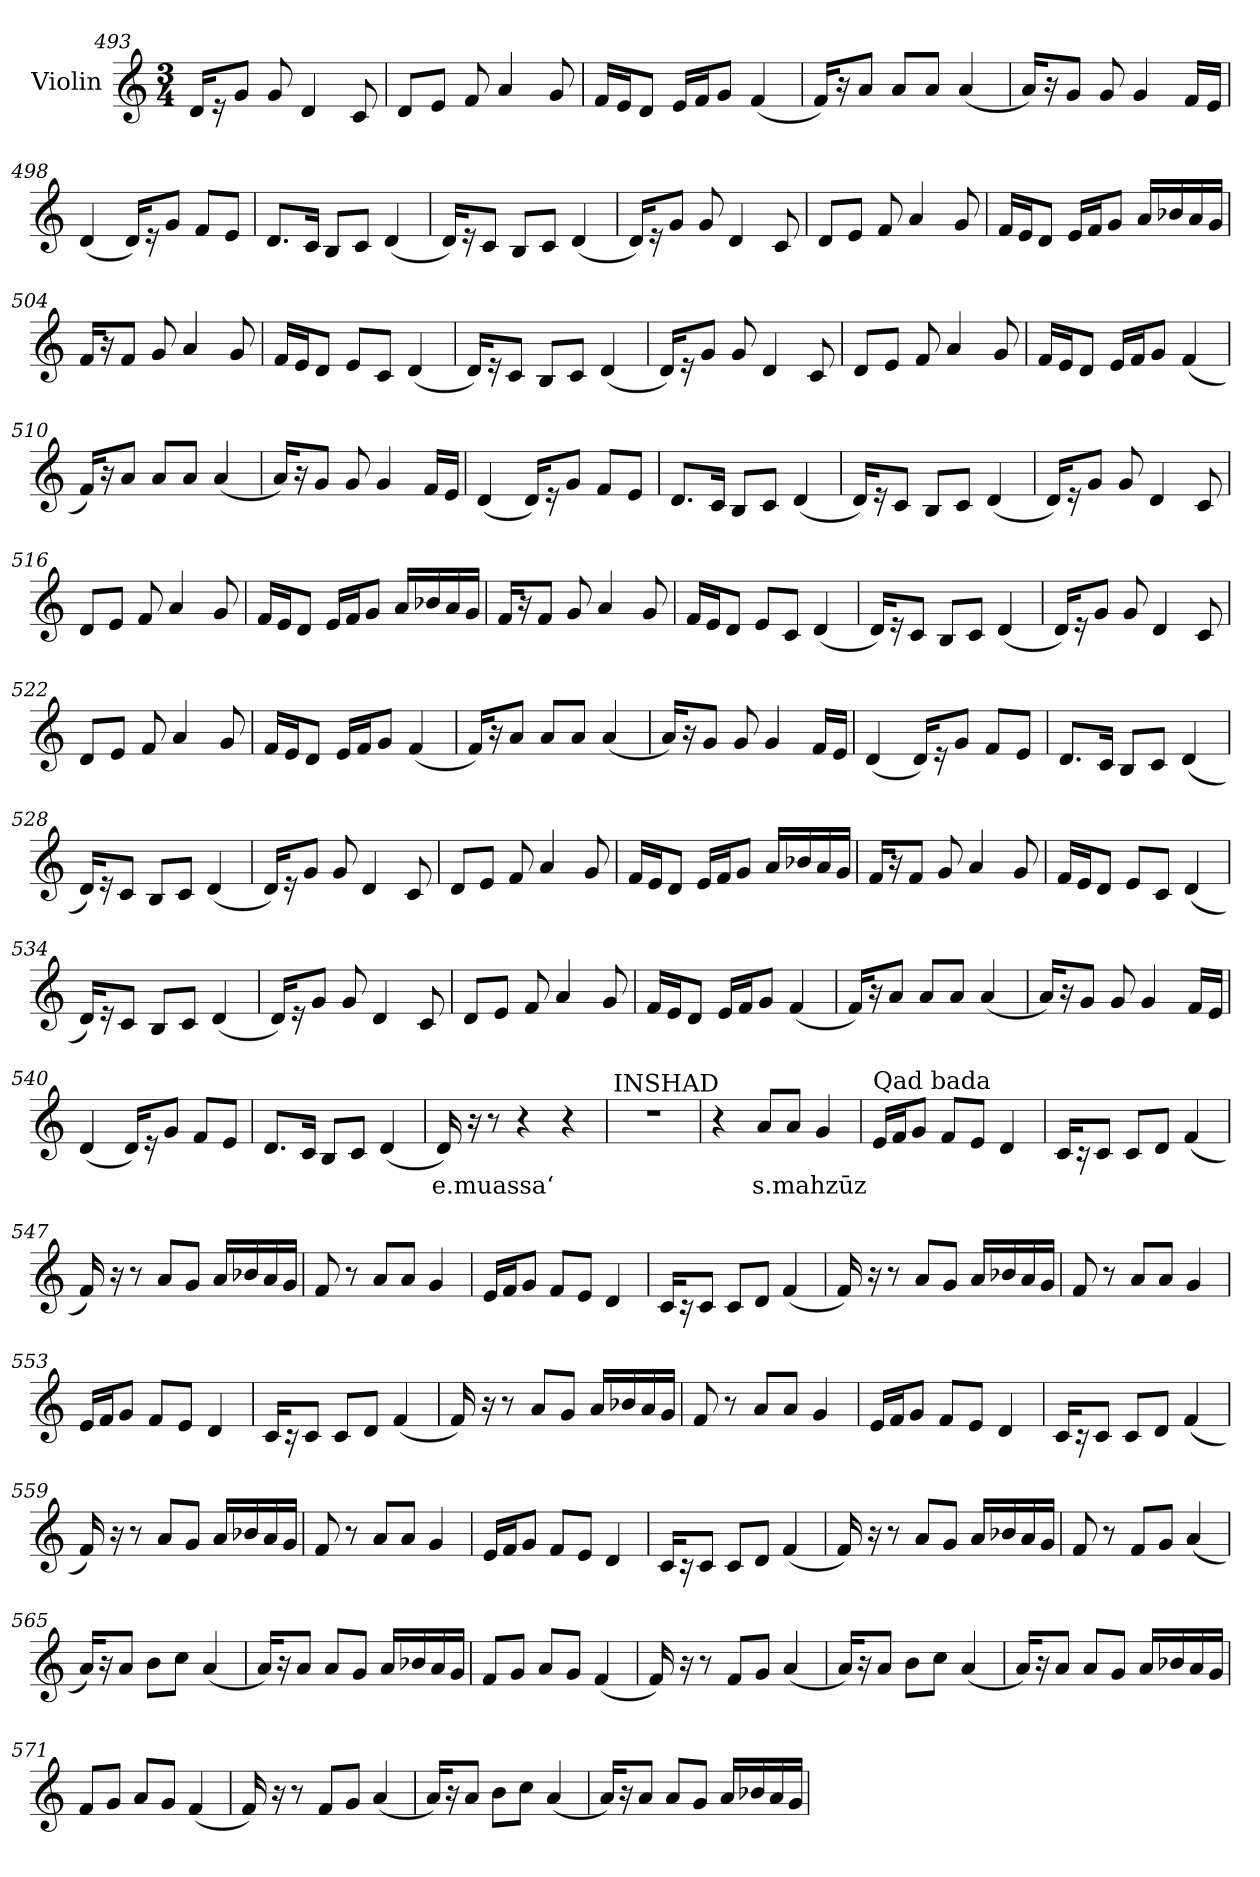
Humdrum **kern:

**kern	**text
*part1	*part1
*staff1	*staff1
*I"Violin	*
*clefG2	*
*k[]	*
*M3/4	*
=493	=493
16d/KL	.
16r	.
8g/J	.
8g/	.
4d/	.
8c/	.
=494	=494
8d/L	.
8e/J	.
8f/	.
4a/	.
8g/	.
=495	=495
16f/LL	.
16e/J	.
8d/J	.
16e/LL	.
16f/J	.
8g/J	.
(<4f/	.
!!LO:LB:g=z
=496	=496
16f/KL)	.
16r	.
8a/J	.
8a/L	.
8a/J	.
(<4a/	.
=497	=497
16a/KL)	.
16r	.
8g/J	.
8g/	.
4g/	.
16f/LL	.
16e/JJ	.
=498	=498
(<4d/	.
16d/KL)	.
16r	.
8g/J	.
8f/L	.
8e/J	.
=499	=499
8.d/L	.
16c/Jk	.
8B/L	.
8c/J	.
(<4d/	.
=500	=500
16d/KL)	.
16r	.
8c/J	.
8B/L	.
8c/J	.
(<4d/	.
=501	=501
16d/KL)	.
16r	.
8g/J	.
8g/	.
4d/	.
8c/	.
!!LO:LB:g=z
=502	=502
8d/L	.
8e/J	.
8f/	.
4a/	.
8g/	.
=503	=503
16f/LL	.
16e/J	.
8d/J	.
16e/LL	.
16f/J	.
8g/J	.
16a/LL	.
16b-X/	.
16a/	.
16g/JJ	.
=504	=504
16f/KL	.
16r	.
8f/J	.
8g/	.
4a/	.
8g/	.
=505	=505
16f/LL	.
16e/J	.
8d/J	.
8e/L	.
8c/J	.
(<4d/	.
=506	=506
16d/KL)	.
16r	.
8c/J	.
8B/L	.
8c/J	.
(<4d/	.
!!LO:LB:g=z
=507	=507
16d/KL)	.
16r	.
8g/J	.
8g/	.
4d/	.
8c/	.
=508	=508
8d/L	.
8e/J	.
8f/	.
4a/	.
8g/	.
=509	=509
16f/LL	.
16e/J	.
8d/J	.
16e/LL	.
16f/J	.
8g/J	.
(<4f/	.
=510	=510
16f/KL)	.
16r	.
8a/J	.
8a/L	.
8a/J	.
(<4a/	.
=511	=511
16a/KL)	.
16r	.
8g/J	.
8g/	.
4g/	.
16f/LL	.
16e/JJ	.
=512	=512
(<4d/	.
16d/KL)	.
16r	.
8g/J	.
8f/L	.
8e/J	.
!!LO:PB:g=z
=513	=513
8.d/L	.
16c/Jk	.
8B/L	.
8c/J	.
(<4d/	.
=514	=514
16d/KL)	.
16r	.
8c/J	.
8B/L	.
8c/J	.
(<4d/	.
=515	=515
16d/KL)	.
16r	.
8g/J	.
8g/	.
4d/	.
8c/	.
=516	=516
8d/L	.
8e/J	.
8f/	.
4a/	.
8g/	.
=517	=517
16f/LL	.
16e/J	.
8d/J	.
16e/LL	.
16f/J	.
8g/J	.
16a/LL	.
16b-X/	.
16a/	.
16g/JJ	.
!!LO:LB:g=z
=518	=518
16f/KL	.
16r	.
8f/J	.
8g/	.
4a/	.
8g/	.
=519	=519
16f/LL	.
16e/J	.
8d/J	.
8e/L	.
8c/J	.
(<4d/	.
=520	=520
16d/KL)	.
16r	.
8c/J	.
8B/L	.
8c/J	.
(<4d/	.
=521	=521
16d/KL)	.
16r	.
8g/J	.
8g/	.
4d/	.
8c/	.
=522	=522
8d/L	.
8e/J	.
8f/	.
4a/	.
8g/	.
=523	=523
16f/LL	.
16e/J	.
8d/J	.
16e/LL	.
16f/J	.
8g/J	.
(<4f/	.
!!LO:LB:g=z
=524	=524
16f/KL)	.
16r	.
8a/J	.
8a/L	.
8a/J	.
(<4a/	.
=525	=525
16a/KL)	.
16r	.
8g/J	.
8g/	.
4g/	.
16f/LL	.
16e/JJ	.
=526	=526
(<4d/	.
16d/KL)	.
16r	.
8g/J	.
8f/L	.
8e/J	.
=527	=527
8.d/L	.
16c/Jk	.
8B/L	.
8c/J	.
(<4d/	.
=528	=528
16d/KL)	.
16r	.
8c/J	.
8B/L	.
8c/J	.
(<4d/	.
=529	=529
16d/KL)	.
16r	.
8g/J	.
8g/	.
4d/	.
8c/	.
!!LO:LB:g=z
=530	=530
8d/L	.
8e/J	.
8f/	.
4a/	.
8g/	.
=531	=531
16f/LL	.
16e/J	.
8d/J	.
16e/LL	.
16f/J	.
8g/J	.
16a/LL	.
16b-X/	.
16a/	.
16g/JJ	.
=532	=532
16f/KL	.
16r	.
8f/J	.
8g/	.
4a/	.
8g/	.
=533	=533
16f/LL	.
16e/J	.
8d/J	.
8e/L	.
8c/J	.
(<4d/	.
=534	=534
16d/KL)	.
16r	.
8c/J	.
8B/L	.
8c/J	.
(<4d/	.
!!LO:LB:g=z
=535	=535
16d/KL)	.
16r	.
8g/J	.
8g/	.
4d/	.
8c/	.
=536	=536
8d/L	.
8e/J	.
8f/	.
4a/	.
8g/	.
=537	=537
16f/LL	.
16e/J	.
8d/J	.
16e/LL	.
16f/J	.
8g/J	.
(<4f/	.
=538	=538
16f/KL)	.
16r	.
8a/J	.
8a/L	.
8a/J	.
(<4a/	.
=539	=539
16a/KL)	.
16r	.
8g/J	.
8g/	.
4g/	.
16f/LL	.
16e/JJ	.
=540	=540
(<4d/	.
16d/KL)	.
16r	.
8g/J	.
8f/L	.
8e/J	.
!!LO:LB:g=z
=541	=541
8.d/L	.
16c/Jk	.
8B/L	.
8c/J	.
(<4d/	.
=542	=542
!	!LO:LY:b
16d/)	e.muassa‘
16r	.
8r	.
4r	.
4r	.
=543	=543
!LO:TX:a:t=INSHAD	!
2.r	.
=544	=544
4r	.
!	!LO:LY:b
8a/L	s.mahzūz
8a/J	.
4g/	.
=545	=545
!LO:TX:a:t=Qad bada	!
16e/LL	.
16f/J	.
8g/J	.
8f/L	.
8e/J	.
4d/	.
=546	=546
16c/KL	.
16r	.
8c/J	.
8c/L	.
8d/J	.
(<4f/	.
!!LO:LB:g=z
=547	=547
16f/)	.
16r	.
8r	.
8a/L	.
8g/J	.
16a/LL	.
16b-X/	.
16a/	.
16g/JJ	.
=548	=548
8f/	.
8r	.
8a/L	.
8a/J	.
4g/	.
=549	=549
16e/LL	.
16f/J	.
8g/J	.
8f/L	.
8e/J	.
4d/	.
=550	=550
16c/KL	.
16r	.
8c/J	.
8c/L	.
8d/J	.
(<4f/	.
=551	=551
16f/)	.
16r	.
8r	.
8a/L	.
8g/J	.
16a/LL	.
16b-X/	.
16a/	.
16g/JJ	.
!!LO:LB:g=z
=552	=552
8f/	.
8r	.
8a/L	.
8a/J	.
4g/	.
=553	=553
16e/LL	.
16f/J	.
8g/J	.
8f/L	.
8e/J	.
4d/	.
=554	=554
16c/KL	.
16r	.
8c/J	.
8c/L	.
8d/J	.
(<4f/	.
=555	=555
16f/)	.
16r	.
8r	.
8a/L	.
8g/J	.
16a/LL	.
16b-X/	.
16a/	.
16g/JJ	.
=556	=556
8f/	.
8r	.
8a/L	.
8a/J	.
4g/	.
!!LO:PB:g=z
=557	=557
16e/LL	.
16f/J	.
8g/J	.
8f/L	.
8e/J	.
4d/	.
=558	=558
16c/KL	.
16r	.
8c/J	.
8c/L	.
8d/J	.
(<4f/	.
=559	=559
16f/)	.
16r	.
8r	.
8a/L	.
8g/J	.
16a/LL	.
16b-X/	.
16a/	.
16g/JJ	.
=560	=560
8f/	.
8r	.
8a/L	.
8a/J	.
4g/	.
=561	=561
16e/LL	.
16f/J	.
8g/J	.
8f/L	.
8e/J	.
4d/	.
!!LO:LB:g=z
=562	=562
16c/KL	.
16r	.
8c/J	.
8c/L	.
8d/J	.
(<4f/	.
=563	=563
16f/)	.
16r	.
8r	.
8a/L	.
8g/J	.
16a/LL	.
16b-X/	.
16a/	.
16g/JJ	.
=564	=564
8f/	.
8r	.
8f/L	.
8g/J	.
(<4a/	.
=565	=565
16a/KL)	.
16r	.
8a/J	.
8b\L	.
8cc\J	.
(<4a/	.
=566	=566
16a/KL)	.
16r	.
8a/J	.
8a/L	.
8g/J	.
16a/LL	.
16b-X/	.
16a/	.
16g/JJ	.
!!LO:LB:g=z
=567	=567
8f/L	.
8g/J	.
8a/L	.
8g/J	.
(<4f/	.
=568	=568
16f/)	.
16r	.
8r	.
8f/L	.
8g/J	.
(<4a/	.
=569	=569
16a/KL)	.
16r	.
8a/J	.
8b\L	.
8cc\J	.
(<4a/	.
=570	=570
16a/KL)	.
16r	.
8a/J	.
8a/L	.
8g/J	.
16a/LL	.
16b-X/	.
16a/	.
16g/JJ	.
=571	=571
8f/L	.
8g/J	.
8a/L	.
8g/J	.
(<4f/	.
!!LO:LB:g=z
=572	=572
16f/)	.
16r	.
8r	.
8f/L	.
8g/J	.
(<4a/	.
=573	=573
16a/KL)	.
16r	.
8a/J	.
8b\L	.
8cc\J	.
(<4a/	.
=574	=574
16a/KL)	.
16r	.
8a/J	.
8a/L	.
8g/J	.
16a/LL	.
16b-X/	.
16a/	.
16g/JJ	.
=	=
*-	*-
